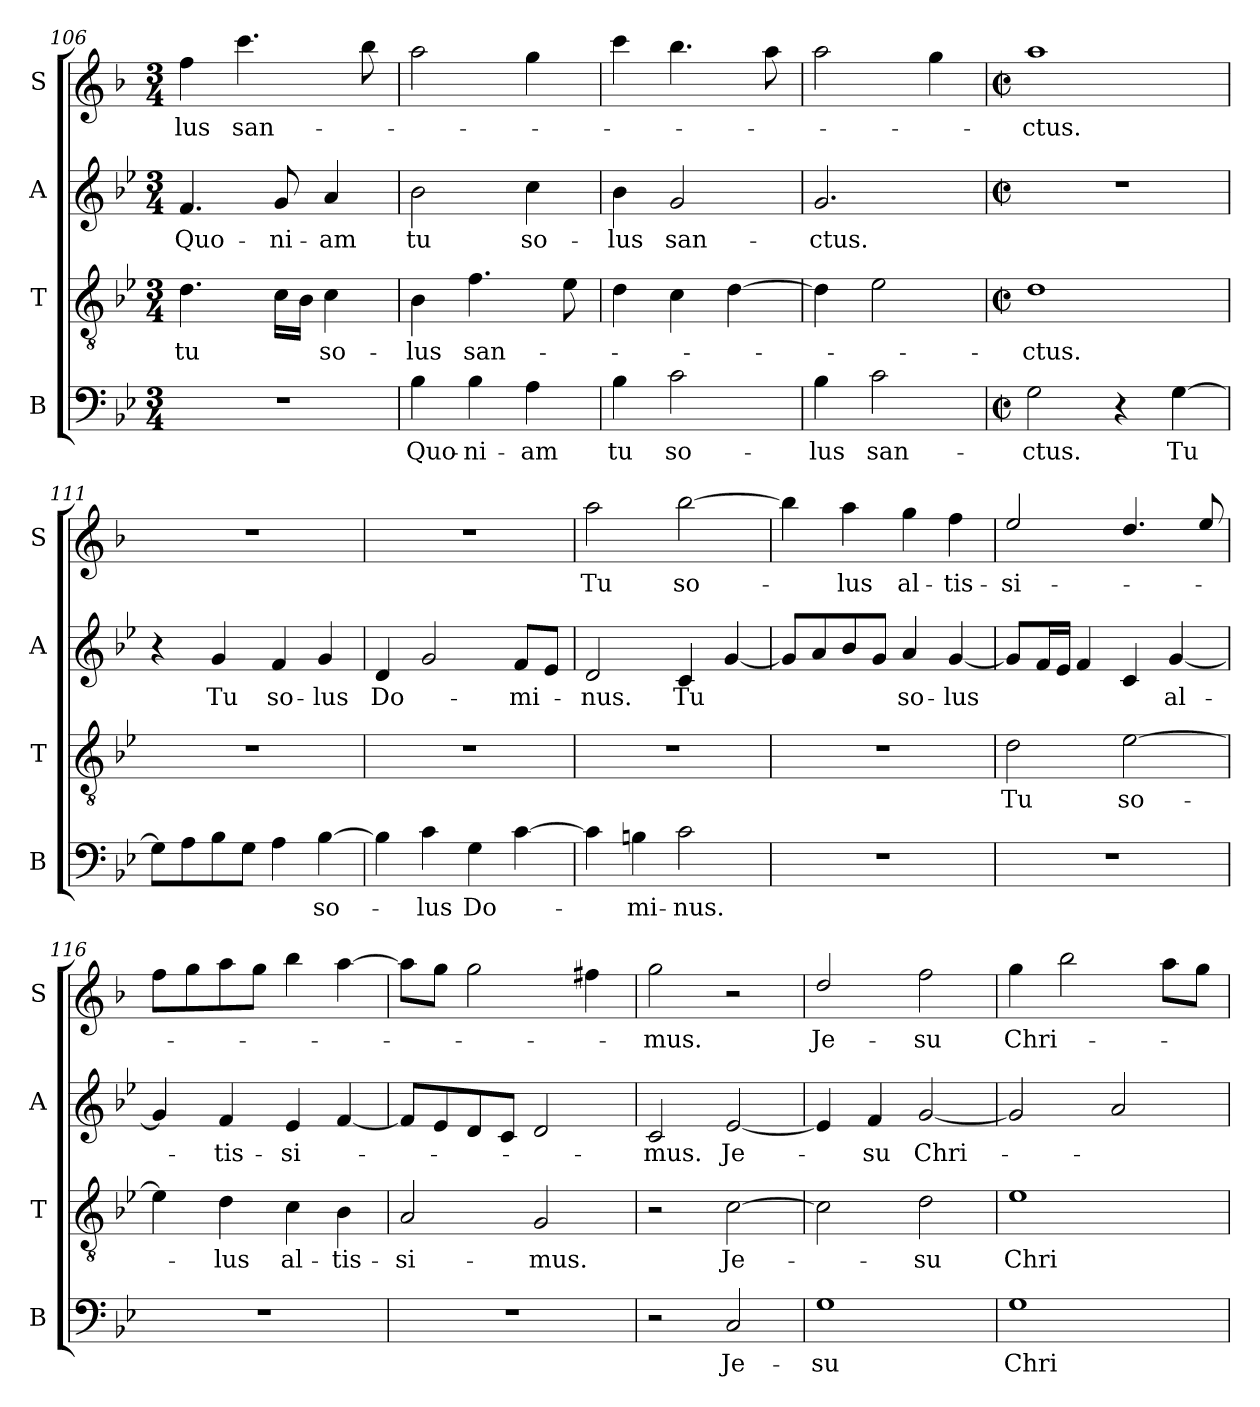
**kern	**text	**kern	**text	**kern	**text	**kern	**text
*part4	*part4	*part3	*part3	*part2	*part2	*part1	*part1
*staff4	*staff4	*staff3	*staff3	*staff2	*staff2	*staff1	*staff1
*I"B	*	*I"T	*	*I"A	*	*I"S	*
*I'B	*	*I'T	*	*I'A	*	*I'S	*
!!LO:PB:g=z
*clefF4	*	*clefGv2	*	*clefG2	*	*clefG2	*
*	*	*	*	*	*	*ITrd4c7	*
*k[b-e-]	*	*k[b-e-]	*	*k[b-e-]	*	*k[b-e-]	*
*B-:	*	*B-:	*	*B-:	*	*B-:	*
*M3/4	*	*M3/4	*	*M3/4	*	*M3/4	*
=106	=106	=106	=106	=106	=106	=106	=106
!	!	!	!LO:LY:b	!	!LO:LY:b	!	!LO:LY:b
2.r	.	4.d\	tu	4.f/	Quo-	4b-\	-lus
!	!	!	!	!	!	!	!LO:LY:b
.	.	.	.	.	.	4.ff\	san-
!	!	!	!	!	!LO:LY:b	!	!
.	.	16c\LL	.	8g/	-ni-	.	.
.	.	16B-\JJ	.	.	.	.	.
!	!	!	!LO:LY:b	!	!LO:LY:b	!	!
.	.	4c\	so-	4a/	-am	.	.
.	.	.	.	.	.	8ee-\	.
=107	=107	=107	=107	=107	=107	=107	=107
!	!LO:LY:b	!	!LO:LY:b	!	!LO:LY:b	!	!
4B-\	Quo-	4B-\	-lus	2b-\	tu	2dd\	.
!	!LO:LY:b	!	!LO:LY:b	!	!	!	!
4B-\	-ni-	4.f\	san-	.	.	.	.
!	!LO:LY:b	!	!	!	!LO:LY:b	!	!
4A\	-am	.	.	4cc\	so-	4cc\	.
.	.	8e-\	.	.	.	.	.
=108	=108	=108	=108	=108	=108	=108	=108
!	!LO:LY:b	!	!	!	!LO:LY:b	!	!
4B-\	tu	4d\	.	4b-\	-lus	4ff\	.
!	!LO:LY:b	!	!	!	!LO:LY:b	!	!
2c\	so-	4c\	.	2g/	san-	4.ee-\	.
.	.	[4d\	.	.	.	.	.
.	.	.	.	.	.	8dd\	.
=109	=109	=109	=109	=109	=109	=109	=109
!	!LO:LY:b	!	!	!	!LO:LY:b	!	!
4B-\	-lus	4d\]	.	2.g/	-ctus.	2dd\	.
!	!LO:LY:b	!	!	!	!	!	!
2c\	san-	2e-\	.	.	.	.	.
.	.	.	.	.	.	4cc\	.
=110	=110	=110	=110	=110	=110	=110	=110
*M2/2	*	*M2/2	*	*M2/2	*	*M2/2	*
*met(c|)	*	*met(c|)	*	*met(c|)	*	*met(c|)	*
*	*	*	*	*	*	*MM100	*
!	!LO:LY:b	!	!LO:LY:b	!	!	!	!LO:LY:b
2G\	-ctus.	1d	-ctus.	1r	.	1dd	-ctus.
4r	.	.	.	.	.	.	.
!	!LO:LY:b	!	!	!	!	!	!
[4G\	Tu	.	.	.	.	.	.
=111	=111	=111	=111	=111	=111	=111	=111
8G\L]	.	1r	.	4r	.	1r	.
8A\	.	.	.	.	.	.	.
!	!	!	!	!	!LO:LY:b	!	!
8B-\	.	.	.	4g/	Tu	.	.
8G\J	.	.	.	.	.	.	.
!	!	!	!	!	!LO:LY:b	!	!
4A\	.	.	.	4f/	so-	.	.
!	!LO:LY:b	!	!	!	!LO:LY:b	!	!
[4B-\	so-	.	.	4g/	-lus	.	.
!!LO:LB:g=z
=112	=112	=112	=112	=112	=112	=112	=112
!	!	!	!	!	!LO:LY:b	!	!
4B-\]	.	1r	.	4d/	Do-	1r	.
!	!LO:LY:b	!	!	!	!	!	!
4c\	-lus	.	.	2g/	.	.	.
!	!LO:LY:b	!	!	!	!	!	!
4G\	Do-	.	.	.	.	.	.
!	!	!	!	!	!LO:LY:b	!	!
[4c\	.	.	.	8f/L	-mi-	.	.
.	.	.	.	8e-/J	.	.	.
=113	=113	=113	=113	=113	=113	=113	=113
!	!	!	!	!	!LO:LY:b	!	!LO:LY:b
4c\]	.	1r	.	2d/	-nus.	2dd\	Tu
!	!LO:LY:b	!	!	!	!	!	!
4Bn\	-mi-	.	.	.	.	.	.
!	!LO:LY:b	!	!	!	!LO:LY:b	!	!LO:LY:b
2c\	-nus.	.	.	4c/	Tu	[2ee-\	so-
.	.	.	.	[4g/	.	.	.
=114	=114	=114	=114	=114	=114	=114	=114
1r	.	1r	.	8g/L]	.	4ee-\]	.
.	.	.	.	8a/	.	.	.
!	!	!	!	!	!	!	!LO:LY:b
.	.	.	.	8b-/	.	4dd\	-lus
.	.	.	.	8g/J	.	.	.
!	!	!	!	!	!LO:LY:b	!	!LO:LY:b
.	.	.	.	4a/	so-	4cc\	al-
!	!	!	!	!	!LO:LY:b	!	!LO:LY:b
.	.	.	.	[4g/	-lus	4b-\	-tis-
=115	=115	=115	=115	=115	=115	=115	=115
!	!	!	!LO:LY:b	!	!	!	!LO:LY:b
1r	.	2d\	Tu	8g/L]	.	2a/	-si-
.	.	.	.	16f/L	.	.	.
.	.	.	.	16e-/JJ	.	.	.
.	.	.	.	4f/	.	.	.
!	!	!	!LO:LY:b	!	!	!	!
.	.	[2e-\	so-	4c/	.	4.g/	.
!	!	!	!	!	!LO:LY:b	!	!
.	.	.	.	[4g/	al-	.	.
.	.	.	.	.	.	8a/	.
=116	=116	=116	=116	=116	=116	=116	=116
1r	.	4e-\]	.	4g/]	.	8b-\L	.
.	.	.	.	.	.	8cc\	.
!	!	!	!LO:LY:b	!	!LO:LY:b	!	!
.	.	4d\	-lus	4f/	-tis-	8dd\	.
.	.	.	.	.	.	8cc\J	.
!	!	!	!LO:LY:b	!	!LO:LY:b	!	!
.	.	4c\	al-	4e-/	-si-	4ee-\	.
!	!	!	!LO:LY:b	!	!	!	!
.	.	4B-\	-tis-	[4f/	.	[4dd\	.
=117	=117	=117	=117	=117	=117	=117	=117
!	!	!	!LO:LY:b	!	!	!	!
1r	.	2A/	-si-	8f/L]	.	8dd\L]	.
.	.	.	.	8e-/	.	8cc\J	.
.	.	.	.	8d/	.	2cc\	.
.	.	.	.	8c/J	.	.	.
!	!	!	!LO:LY:b	!	!	!	!
.	.	2G/	-mus.	2d/	.	.	.
.	.	.	.	.	.	4bn\	.
!!LO:LB:g=z
=118	=118	=118	=118	=118	=118	=118	=118
!	!	!	!	!	!LO:LY:b	!	!LO:LY:b
2r	.	2r	.	2c/	-mus.	2cc\	-mus.
!	!LO:LY:b	!	!LO:LY:b	!	!LO:LY:b	!	!
2C/	Je-	[2c\	Je-	[2e-/	Je-	2r	.
=119	=119	=119	=119	=119	=119	=119	=119
!	!LO:LY:b	!	!	!	!	!	!LO:LY:b
1G	-su	2c\]	.	4e-/]	.	2g/	Je-
!	!	!	!	!	!LO:LY:b	!	!
.	.	.	.	4f/	-su	.	.
!	!	!	!LO:LY:b	!	!LO:LY:b	!	!LO:LY:b
.	.	2d\	-su	[2g/	Chri-	2b-\	-su
=120	=120	=120	=120	=120	=120	=120	=120
!	!LO:LY:b	!	!LO:LY:b	!	!	!	!LO:LY:b
1G	Chri-	1e-	Chri-	2g/]	.	4cc\	Chri-
.	.	.	.	.	.	2ee-\	.
.	.	.	.	2a/	.	.	.
.	.	.	.	.	.	8dd\L	.
.	.	.	.	.	.	8cc\J	.
=	=	=	=	=	=	=	=
*-	*-	*-	*-	*-	*-	*-	*-
